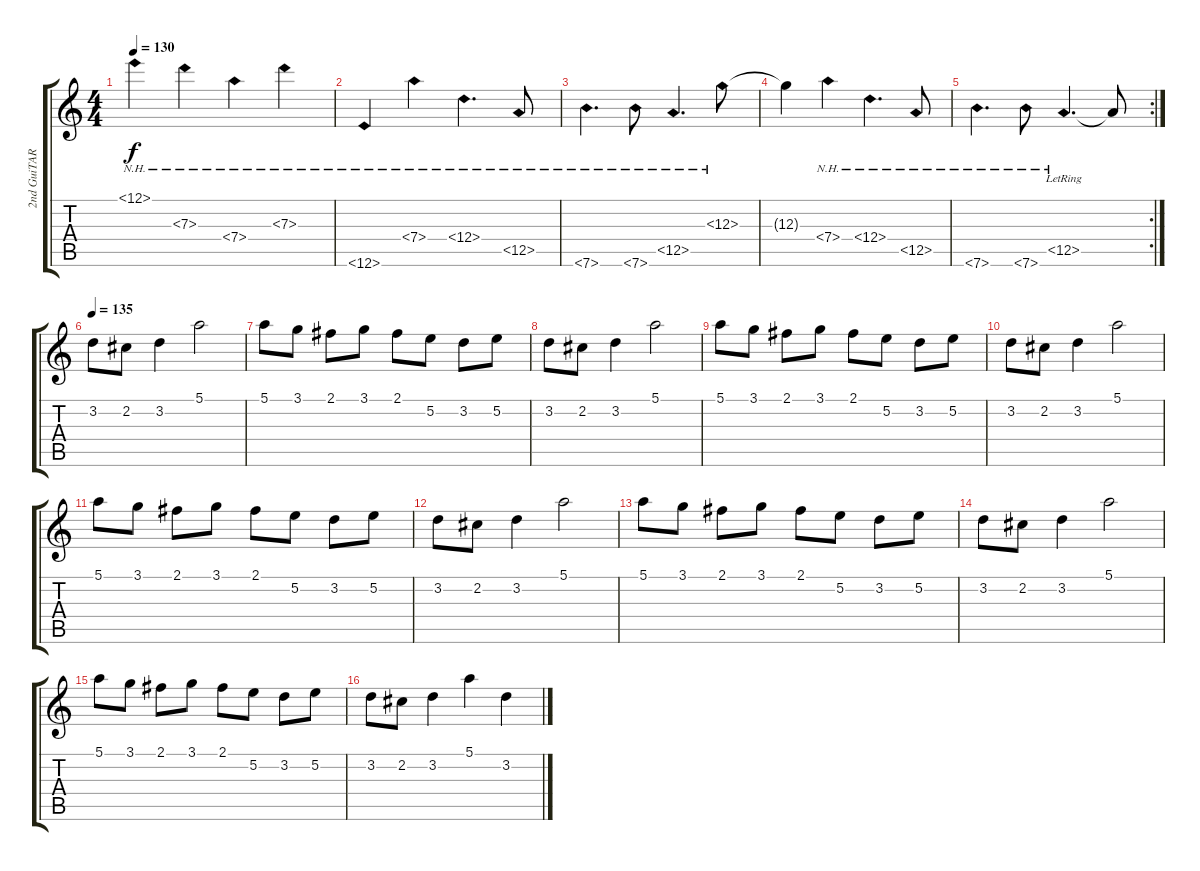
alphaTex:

\track ("2nd GuiTAR" "2nd GuiTAR") {instrument electricguitarclean}
\staff {score tabs}
\tuning (E4 B3 G3 D3 A2 E2) {hide}
\ts (4 4)
\tempo 130
\clef g2
\ks c
12.1{nh}.4{dy f} 7.3{nh}.4 7.4{nh}.4 7.3{nh}.4 |
12.6{nh}.4 7.4{nh}.4 12.4{nh}.4{d} 12.5{nh}.8 |
7.6{nh}.4{d} 7.6{nh}.8 12.5{nh}.4{d} 12.3{nh}.8 |
12.3{t}.4 7.4{nh}.4 12.4{nh}.4{d} 12.5{nh}.8 |
\rc 2
7.6{nh}.4{d} 7.6{nh}.8 12.5{nh lr}.4{d} 12.5{t}.8 |
\tempo 135
3.2.8{instrument distortionguitar} 2.2.8 3.2.4 5.1.2 |
5.1.8 3.1.8 2.1.8 3.1.8 2.1.8 5.2.8 3.2.8 5.2.8 |
3.2.8 2.2.8 3.2.4 5.1.2 |
5.1.8 3.1.8 2.1.8 3.1.8 2.1.8 5.2.8 3.2.8 5.2.8 |
3.2.8 2.2.8 3.2.4 5.1.2 |
5.1.8 3.1.8 2.1.8 3.1.8 2.1.8 5.2.8 3.2.8 5.2.8 |
3.2.8 2.2.8 3.2.4 5.1.2 |
5.1.8 3.1.8 2.1.8 3.1.8 2.1.8 5.2.8 3.2.8 5.2.8 |
3.2.8 2.2.8 3.2.4 5.1.2 |
5.1.8 3.1.8 2.1.8 3.1.8 2.1.8 5.2.8 3.2.8 5.2.8 |
3.2.8 2.2.8 3.2.4 5.1.4 3.2.4
